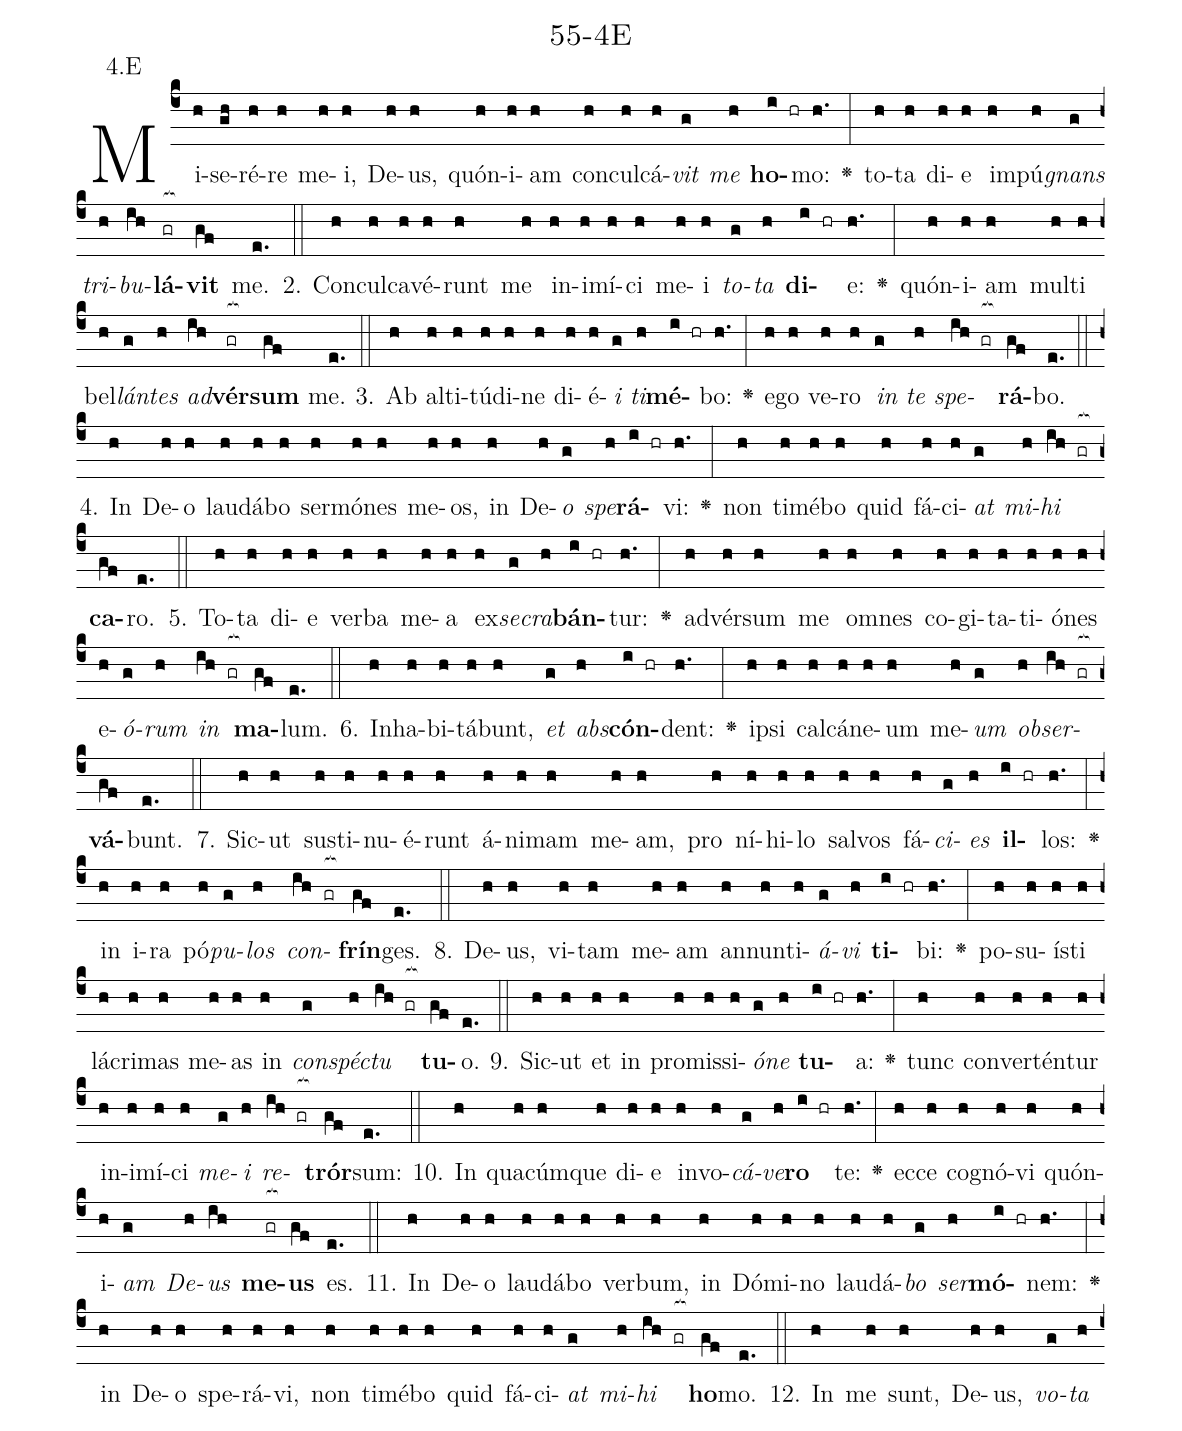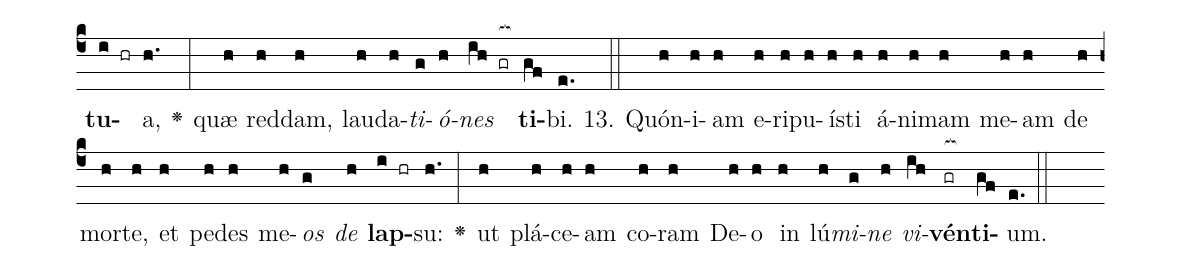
name: 55-4E;
annotation: 4.E;
%%
(c4)Mi(h)se(gh)ré(h)re(h) me(h)i,(h) De(h)us,(h) quón(h)i(h)am(h) con(h)cul(h)cá(h)<i>vit</i>(g) <i>me</i>(h) <b>ho</b>(i hr)mo:(h.) <v>\greheightstar</v>(:) to(h)ta(h) di(h)e(h) im(h)pú(h)<i>gnans</i>(g) <i>tri</i>(h)<i>bu</i>(ih)<b>lá</b>(gr[ocb:1{])<b>vit</b>(gf[ocb:0}]) me.(e.) (::)
2. Con(h)cul(h)ca(h)vé(h)runt(h) me(h) in(h)i(h)mí(h)ci(h) me(h)i(h) <i>to</i>(g)<i>ta</i>(h) <b>di</b>(i hr)e:(h.) <v>\greheightstar</v>(:) quón(h)i(h)am(h) mul(h)ti(h) bel(h)<i>lán</i>(g)<i>tes</i>(h) <i>ad</i>(ih)<b>vér</b>(gr[ocb:1{])<b>sum</b>(gf[ocb:0}]) me.(e.) (::)
3. Ab(h) al(h)ti(h)tú(h)di(h)ne(h) di(h)é(h)<i>i</i>(g) <i>ti</i>(h)<b>mé</b>(i hr)bo:(h.) <v>\greheightstar</v>(:) e(h)go(h) ve(h)ro(h) <i>in</i>(g) <i>te</i>(h) <i>spe</i>(ih gr[ocb:1{])<b>rá</b>(gf[ocb:0}])bo.(e.) (::)
4. In(h) De(h)o(h) lau(h)dá(h)bo(h) ser(h)mó(h)nes(h) me(h)os,(h) in(h) De(h)<i>o</i>(g) <i>spe</i>(h)<b>rá</b>(i hr)vi:(h.) <v>\greheightstar</v>(:) non(h) ti(h)mé(h)bo(h) quid(h) fá(h)ci(h)<i>at</i>(g) <i>mi</i>(h)<i>hi</i>(ih gr[ocb:1{]) <b>ca</b>(gf[ocb:0}])ro.(e.) (::)
5. To(h)ta(h) di(h)e(h) ver(h)ba(h) me(h)a(h) ex(h)<i>se</i>(g)<i>cra</i>(h)<b>bán</b>(i hr)tur:(h.) <v>\greheightstar</v>(:) ad(h)vér(h)sum(h) me(h) om(h)nes(h) co(h)gi(h)ta(h)ti(h)ó(h)nes(h) e(h)<i>ó</i>(g)<i>rum</i>(h) <i>in</i>(ih gr[ocb:1{]) <b>ma</b>(gf[ocb:0}])lum.(e.) (::)
6. In(h)ha(h)bi(h)tá(h)bunt,(h) <i>et</i>(g) <i>abs</i>(h)<b>cón</b>(i hr)dent:(h.) <v>\greheightstar</v>(:) ip(h)si(h) cal(h)cá(h)ne(h)um(h) me(h)<i>um</i>(g) <i>ob</i>(h)<i>ser</i>(ih gr[ocb:1{])<b>vá</b>(gf[ocb:0}])bunt.(e.) (::)
7. Sic(h)ut(h) sus(h)ti(h)nu(h)é(h)runt(h) á(h)ni(h)mam(h) me(h)am,(h) pro(h) ní(h)hi(h)lo(h) sal(h)vos(h) fá(h)<i>ci</i>(g)<i>es</i>(h) <b>il</b>(i hr)los:(h.) <v>\greheightstar</v>(:) in(h) i(h)ra(h) pó(h)<i>pu</i>(g)<i>los</i>(h) <i>con</i>(ih gr[ocb:1{])<b>frín</b>(gf[ocb:0}])ges.(e.) (::)
8. De(h)us,(h) vi(h)tam(h) me(h)am(h) an(h)nun(h)ti(h)<i>á</i>(g)<i>vi</i>(h) <b>ti</b>(i hr)bi:(h.) <v>\greheightstar</v>(:) po(h)su(h)ís(h)ti(h) lá(h)cri(h)mas(h) me(h)as(h) in(h) <i>con</i>(g)<i>spéc</i>(h)<i>tu</i>(ih gr[ocb:1{]) <b>tu</b>(gf[ocb:0}])o.(e.) (::)
9. Sic(h)ut(h) et(h) in(h) pro(h)mis(h)si(h)<i>ó</i>(g)<i>ne</i>(h) <b>tu</b>(i hr)a:(h.) <v>\greheightstar</v>(:) tunc(h) con(h)ver(h)tén(h)tur(h) in(h)i(h)mí(h)ci(h) <i>me</i>(g)<i>i</i>(h) <i>re</i>(ih gr[ocb:1{])<b>trór</b>(gf[ocb:0}])sum:(e.) (::)
10. In(h) qua(h)cúm(h)que(h) di(h)e(h) in(h)vo(h)<i>cá</i>(g)<i>ve</i>(h)<b>ro</b>(i hr) te:(h.) <v>\greheightstar</v>(:) ec(h)ce(h) co(h)gnó(h)vi(h) quón(h)i(h)<i>am</i>(g) <i>De</i>(h)<i>us</i>(ih) <b>me</b>(gr[ocb:1{])<b>us</b>(gf[ocb:0}]) es.(e.) (::)
11. In(h) De(h)o(h) lau(h)dá(h)bo(h) ver(h)bum,(h) in(h) Dó(h)mi(h)no(h) lau(h)dá(h)<i>bo</i>(g) <i>ser</i>(h)<b>mó</b>(i hr)nem:(h.) <v>\greheightstar</v>(:) in(h) De(h)o(h) spe(h)rá(h)vi,(h) non(h) ti(h)mé(h)bo(h) quid(h) fá(h)ci(h)<i>at</i>(g) <i>mi</i>(h)<i>hi</i>(ih gr[ocb:1{]) <b>ho</b>(gf[ocb:0}])mo.(e.) (::)
12. In(h) me(h) sunt,(h) De(h)us,(h) <i>vo</i>(g)<i>ta</i>(h) <b>tu</b>(i hr)a,(h.) <v>\greheightstar</v>(:) quæ(h) red(h)dam,(h) lau(h)da(h)<i>ti</i>(g)<i>ó</i>(h)<i>nes</i>(ih gr[ocb:1{]) <b>ti</b>(gf[ocb:0}])bi.(e.) (::)
13. Quón(h)i(h)am(h) e(h)ri(h)pu(h)ís(h)ti(h) á(h)ni(h)mam(h) me(h)am(h) de(h) mor(h)te,(h) et(h) pe(h)des(h) me(h)<i>os</i>(g) <i>de</i>(h) <b>lap</b>(i hr)su:(h.) <v>\greheightstar</v>(:) ut(h) plá(h)ce(h)am(h) co(h)ram(h) De(h)o(h) in(h) lú(h)<i>mi</i>(g)<i>ne</i>(h) <i>vi</i>(ih)<b>vén</b>(gr[ocb:1{])<b>ti</b>(gf[ocb:0}])um.(e.) (::)
